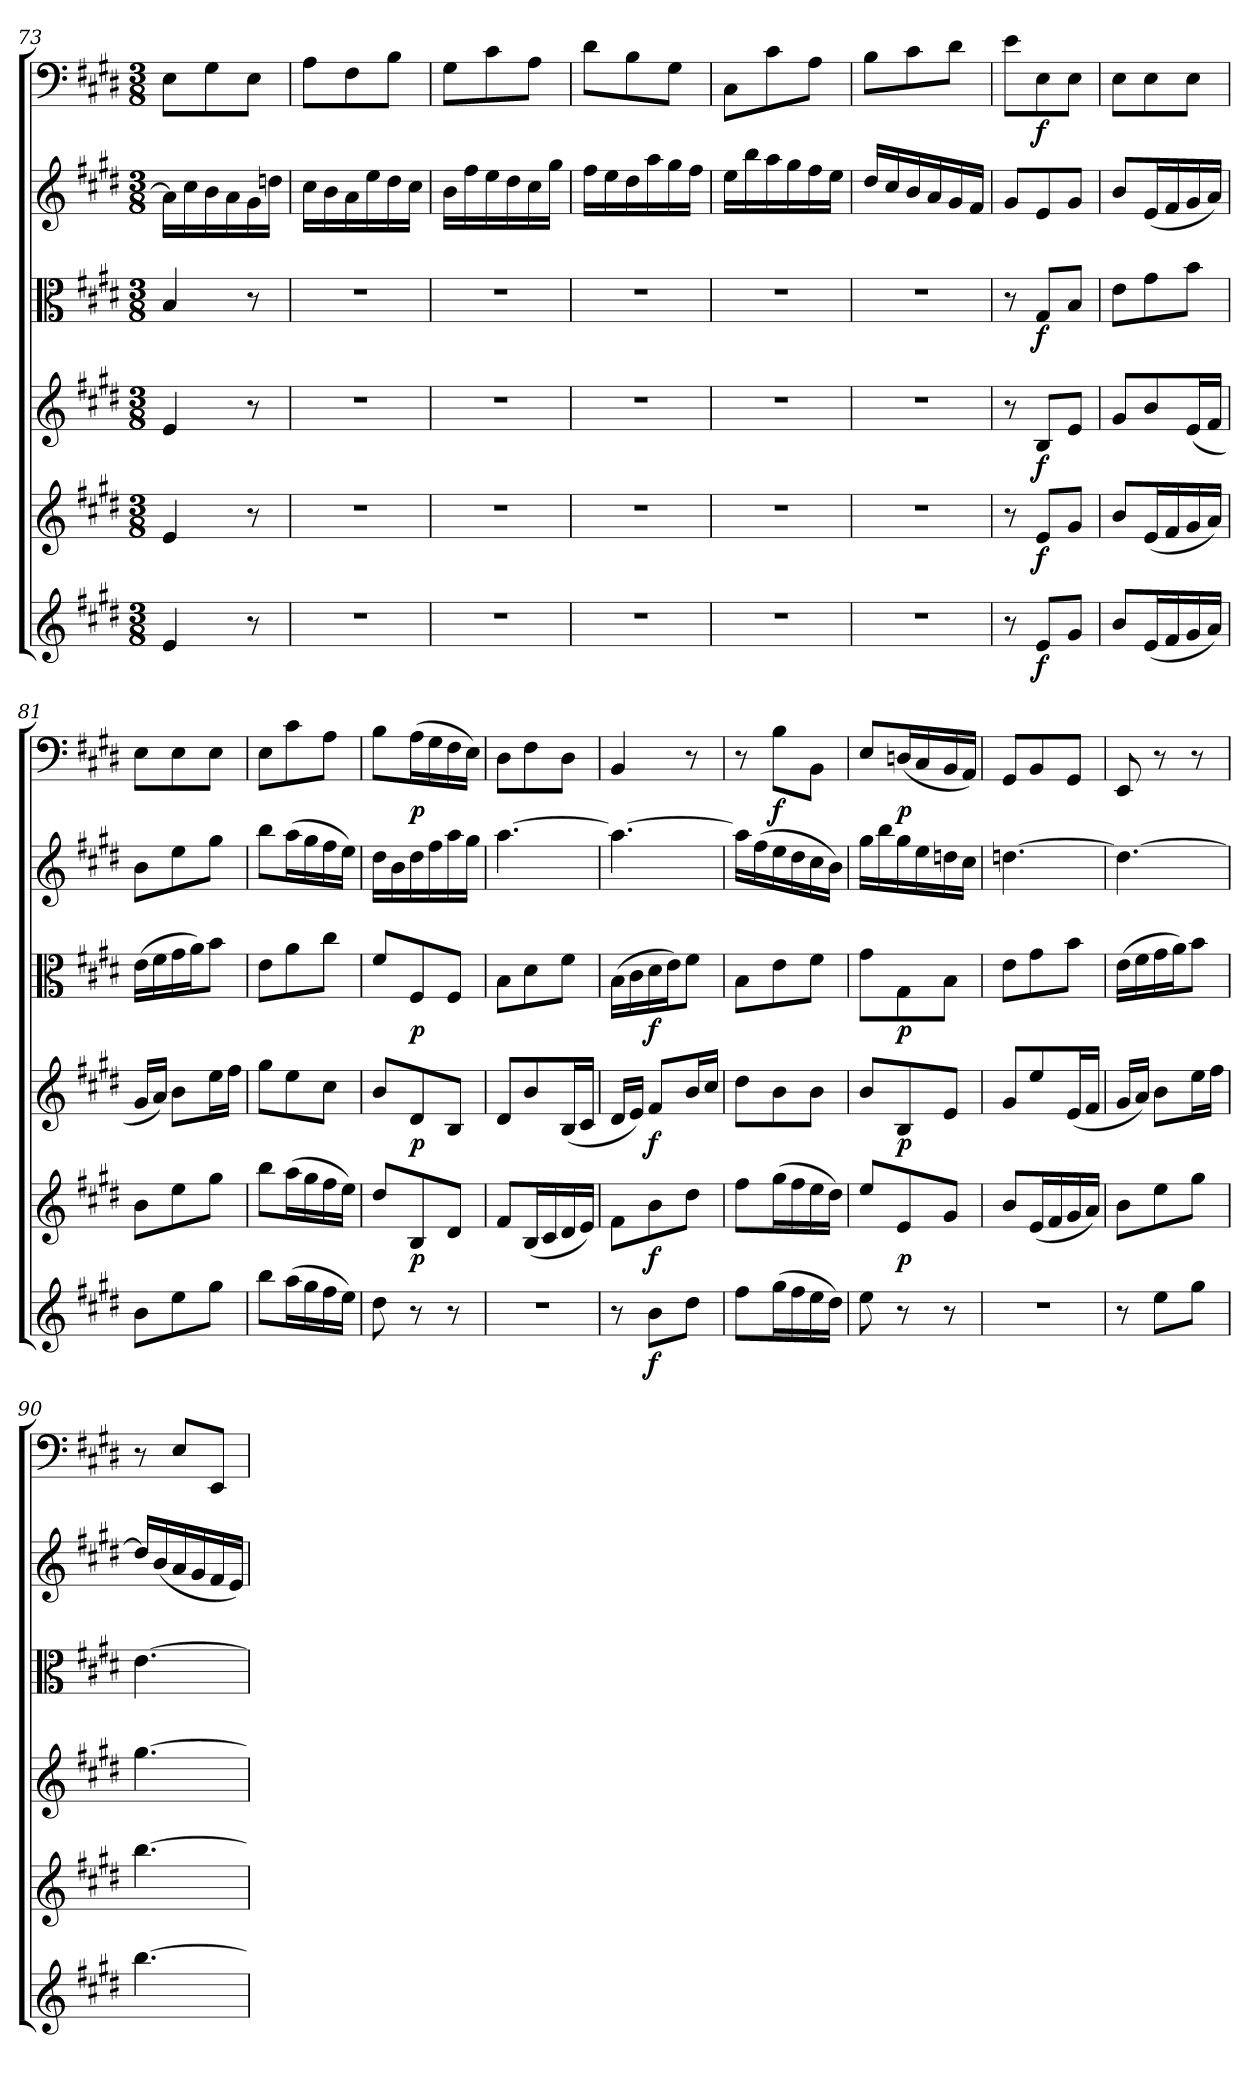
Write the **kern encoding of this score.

**kern	**dynam	**kern	**dynam	**kern	**dynam	**kern	**dynam	**kern	**kern	**dynam
*part6	*part6	*part5	*part5	*part4	*part4	*part3	*part3	*part2	*part1	*part1
*staff6	*staff6	*staff5	*staff5	*staff4	*staff4	*staff3	*staff3	*staff2	*staff1	*staff1
*clefG2	*	*clefG2	*	*clefG2	*	*clefC3	*	*clefG2	*clefF4	*
*k[f#c#g#d#]	*	*k[f#c#g#d#]	*	*k[f#c#g#d#]	*	*k[f#c#g#d#]	*	*k[f#c#g#d#]	*k[f#c#g#d#]	*
*E:	*	*E:	*	*E:	*	*E:	*	*E:	*E:	*
*M3/8	*	*M3/8	*	*M3/8	*	*M3/8	*	*M3/8	*M3/8	*
=73	=73	=73	=73	=73	=73	=73	=73	=73	=73	=73
4e/	.	4e/	.	4e/	.	4B/	.	16a\LL]	8E\L	.
.	.	.	.	.	.	.	.	16cc#\	.	.
.	.	.	.	.	.	.	.	16b\	8G#\	.
.	.	.	.	.	.	.	.	16a\	.	.
8r	.	8r	.	8r	.	8r	.	16g#\	8E\J	.
.	.	.	.	.	.	.	.	16ddn\JJ	.	.
=74	=74	=74	=74	=74	=74	=74	=74	=74	=74	=74
4.r	.	4.r	.	4.r	.	4.r	.	16cc#\LL	8A\L	.
.	.	.	.	.	.	.	.	16b\	.	.
.	.	.	.	.	.	.	.	16a\	8F#\	.
.	.	.	.	.	.	.	.	16ee\	.	.
.	.	.	.	.	.	.	.	16dd#\	8B\J	.
.	.	.	.	.	.	.	.	16cc#\JJ	.	.
=75	=75	=75	=75	=75	=75	=75	=75	=75	=75	=75
4.r	.	4.r	.	4.r	.	4.r	.	16b\LL	8G#\L	.
.	.	.	.	.	.	.	.	16ff#\	.	.
.	.	.	.	.	.	.	.	16ee\	8c#\	.
.	.	.	.	.	.	.	.	16dd#\	.	.
.	.	.	.	.	.	.	.	16cc#\	8A\J	.
.	.	.	.	.	.	.	.	16gg#\JJ	.	.
=76	=76	=76	=76	=76	=76	=76	=76	=76	=76	=76
4.r	.	4.r	.	4.r	.	4.r	.	16ff#\LL	8d#\L	.
.	.	.	.	.	.	.	.	16ee\	.	.
.	.	.	.	.	.	.	.	16dd#\	8B\	.
.	.	.	.	.	.	.	.	16aa\	.	.
.	.	.	.	.	.	.	.	16gg#\	8G#\J	.
.	.	.	.	.	.	.	.	16ff#\JJ	.	.
=77	=77	=77	=77	=77	=77	=77	=77	=77	=77	=77
4.r	.	4.r	.	4.r	.	4.r	.	16ee\LL	8C#\L	.
.	.	.	.	.	.	.	.	16bb\	.	.
.	.	.	.	.	.	.	.	16aa\	8c#\	.
.	.	.	.	.	.	.	.	16gg#\	.	.
.	.	.	.	.	.	.	.	16ff#\	8A\J	.
.	.	.	.	.	.	.	.	16ee\JJ	.	.
=78	=78	=78	=78	=78	=78	=78	=78	=78	=78	=78
4.r	.	4.r	.	4.r	.	4.r	.	16dd#/LL	8B\L	.
.	.	.	.	.	.	.	.	16cc#/	.	.
.	.	.	.	.	.	.	.	16b/	8c#\	.
.	.	.	.	.	.	.	.	16a/	.	.
.	.	.	.	.	.	.	.	16g#/	8d#\J	.
.	.	.	.	.	.	.	.	16f#/JJ	.	.
=79	=79	=79	=79	=79	=79	=79	=79	=79	=79	=79
8r	.	8r	.	8r	.	8r	.	8g#/L	8e\L	.
8e/L	f	8e/L	f	8B/L	f	8G#/L	f	8e/	8E\	f
8g#/J	.	8g#/J	.	8e/J	.	8B/J	.	8g#/J	8E\J	.
=80	=80	=80	=80	=80	=80	=80	=80	=80	=80	=80
8b/L	.	8b/L	.	8g#/L	.	8e\L	.	8b/L	8E\L	.
(16e/L	.	(16e/L	.	8b/	.	8g#\	.	(16e/L	8E\	.
16f#/	.	16f#/	.	.	.	.	.	16f#/	.	.
16g#/	.	16g#/	.	(16e/L	.	8b\J	.	16g#/	8E\J	.
16a/JJ)	.	16a/JJ)	.	16f#/JJ	.	.	.	16a/JJ)	.	.
=81	=81	=81	=81	=81	=81	=81	=81	=81	=81	=81
8b\L	.	8b\L	.	16g#/LL	.	(16e\LL	.	8b\L	8E\L	.
.	.	.	.	16a/JJ)	.	16f#\	.	.	.	.
8ee\	.	8ee\	.	8b\L	.	16g#\	.	8ee\	8E\	.
.	.	.	.	.	.	16a\J)	.	.	.	.
8gg#\J	.	8gg#\J	.	16ee\L	.	8b\J	.	8gg#\J	8E\J	.
.	.	.	.	16ff#\JJ	.	.	.	.	.	.
=82	=82	=82	=82	=82	=82	=82	=82	=82	=82	=82
8bb\L	.	8bb\L	.	8gg#\L	.	8e\L	.	8bb\L	8E\L	.
(16aa\L	.	(16aa\L	.	8ee\	.	8a\	.	(16aa\L	8c#\	.
16gg#\	.	16gg#\	.	.	.	.	.	16gg#\	.	.
16ff#\	.	16ff#\	.	8cc#\J	.	8cc#\J	.	16ff#\	8A\J	.
16ee\JJ)	.	16ee\JJ)	.	.	.	.	.	16ee\JJ)	.	.
=83	=83	=83	=83	=83	=83	=83	=83	=83	=83	=83
8dd#\	.	8dd#/L	.	8b/L	.	8f#/L	.	16dd#\LL	8B\L	.
.	.	.	.	.	.	.	.	16b\	.	.
8r	.	8B/	p	8d#/	p	8F#/	p	16dd#\	(16A\L	p
.	.	.	.	.	.	.	.	16ff#\	16G#\	.
8r	.	8d#/J	.	8B/J	.	8F#/J	.	16aa\	16F#\	.
.	.	.	.	.	.	.	.	16gg#\JJ	16E\JJ)	.
=84	=84	=84	=84	=84	=84	=84	=84	=84	=84	=84
4.r	.	8f#/L	.	8d#/L	.	8B\L	.	[4.aa\	8D#\L	.
.	.	(16B/L	.	8b/	.	8d#\	.	.	8F#\	.
.	.	16c#/	.	.	.	.	.	.	.	.
.	.	16d#/	.	(16B/L	.	8f#\J	.	.	8D#\J	.
.	.	16e/JJ)	.	16c#/JJ	.	.	.	.	.	.
=85	=85	=85	=85	=85	=85	=85	=85	=85	=85	=85
8r	.	8f#\L	.	16d#/LL	.	(16B\LL	.	4.aa\_	4BB/	.
.	.	.	.	16e/JJ)	.	16c#\	.	.	.	.
8b\L	f	8b\	f	8f#/L	f	16d#\	f	.	.	.
.	.	.	.	.	.	16e\J)	.	.	.	.
8dd#\J	.	8dd#\J	.	16b/L	.	8f#\J	.	.	8r	.
.	.	.	.	16cc#/JJ	.	.	.	.	.	.
=86	=86	=86	=86	=86	=86	=86	=86	=86	=86	=86
8ff#\L	.	8ff#\L	.	8dd#\L	.	8B\L	.	16aa\LL]	8r	.
.	.	.	.	.	.	.	.	(16ff#\	.	.
(16gg#\L	.	(16gg#\L	.	8b\	.	8e\	.	16ee\	8B\L	f
16ff#\	.	16ff#\	.	.	.	.	.	16dd#\	.	.
16ee\	.	16ee\	.	8b\J	.	8f#\J	.	16cc#\	8BB\J	.
16dd#\JJ)	.	16dd#\JJ)	.	.	.	.	.	16b\JJ)	.	.
=87	=87	=87	=87	=87	=87	=87	=87	=87	=87	=87
8ee\	.	8ee/L	.	8b/L	.	8g#\L	.	16gg#\LL	8E/L	.
.	.	.	.	.	.	.	.	16bb\	.	.
8r	.	8e/	p	8B/	p	8G#\	p	16gg#\	(16Dn/L	p
.	.	.	.	.	.	.	.	16ee\	16C#/	.
8r	.	8g#/J	.	8e/J	.	8B\J	.	16ddn\	16BB/	.
.	.	.	.	.	.	.	.	16cc#\JJ	16AA/JJ)	.
=88	=88	=88	=88	=88	=88	=88	=88	=88	=88	=88
4.r	.	8b/L	.	8g#/L	.	8e\L	.	[4.ddn\	8GG#/L	.
.	.	(16e/L	.	8ee/	.	8g#\	.	.	8BB/	.
.	.	16f#/	.	.	.	.	.	.	.	.
.	.	16g#/	.	(16e/L	.	8b\J	.	.	8GG#/J	.
.	.	16a/JJ)	.	16f#/JJ	.	.	.	.	.	.
=89	=89	=89	=89	=89	=89	=89	=89	=89	=89	=89
8r	.	8b\L	.	16g#/LL	.	(16e\LL	.	4.dd\_	8EE/	.
.	.	.	.	16a/JJ)	.	16f#\	.	.	.	.
8ee\L	.	8ee\	.	8b\L	.	16g#\	.	.	8r	.
.	.	.	.	.	.	16a\J)	.	.	.	.
8gg#\J	.	8gg#\J	.	16ee\L	.	8b\J	.	.	8r	.
.	.	.	.	16ff#\JJ	.	.	.	.	.	.
=90	=90	=90	=90	=90	=90	=90	=90	=90	=90	=90
[4.bb\	.	[4.bb\	.	[4.gg#\	.	[4.e\	.	16dd/LL]	8r	.
.	.	.	.	.	.	.	.	(16b/	.	.
.	.	.	.	.	.	.	.	16a/	8E/L	.
.	.	.	.	.	.	.	.	16g#/	.	.
.	.	.	.	.	.	.	.	16f#/	8EE/J	.
.	.	.	.	.	.	.	.	16e/JJ)	.	.
=	=	=	=	=	=	=	=	=	=	=
*-	*-	*-	*-	*-	*-	*-	*-	*-	*-	*-
